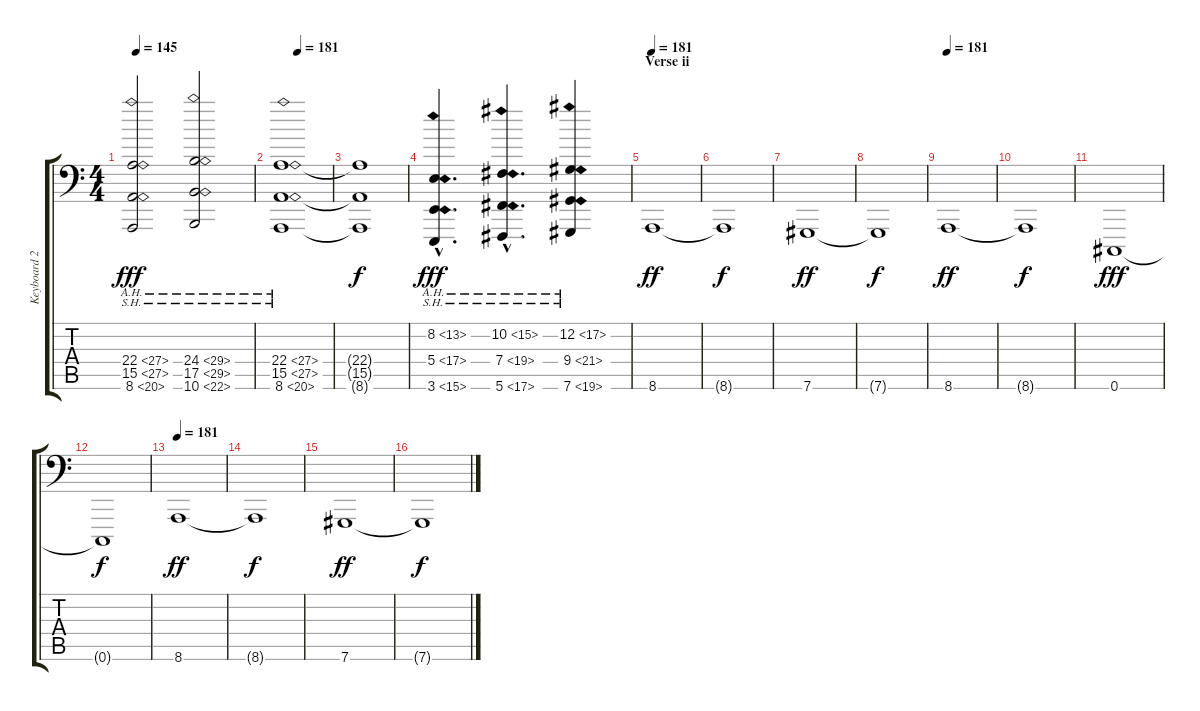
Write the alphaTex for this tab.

\track ("Keyboard 2" "Keyboard 2") {instrument stringensemble1}
\staff {score tabs}
\tuning (Db3 Ab2 E2 B1 Gb1 Db1) {hide}
\ts (4 4)
\tempo 145
\clef f4
\ks c
(22.4{ah 5} 15.5{sh 12} 8.6{sh 12}).2{dy fff balance 0} (24.4{ah 5} 17.5{sh 12} 10.6{sh 12}).2 |
\tempo (181 0.25)
(22.4{ah 5} 15.5{sh 12} 8.6{sh 12}).1{balance 0} |
(22.4{t} 15.5{t} 8.6{t}).1{dy f} |
(8.2{ah 5 hac} 5.4{sh 12 hac} 3.6{sh 12 hac}).4{d dy fff balance 0} (10.2{ah 5 hac} 7.4{sh 12 hac} 5.6{sh 12 hac}).4{d} (12.2{ah 5} 9.4{sh 12} 7.6{sh 12}).4 |
\section ("" "Verse ii")
\tempo 181
8.6.1{dy ff instrument stringensemble1} |
8.6{t}.1{dy f} |
7.6.1{dy ff} |
7.6{t}.1{dy f} |
\tempo 181
8.6.1{dy ff} |
8.6{t}.1{dy f} |
0.6.1{dy fff} |
0.6{t}.1{dy f} |
\tempo 181
8.6.1{dy ff} |
8.6{t}.1{dy f} |
7.6.1{dy ff} |
7.6{t}.1{dy f}
